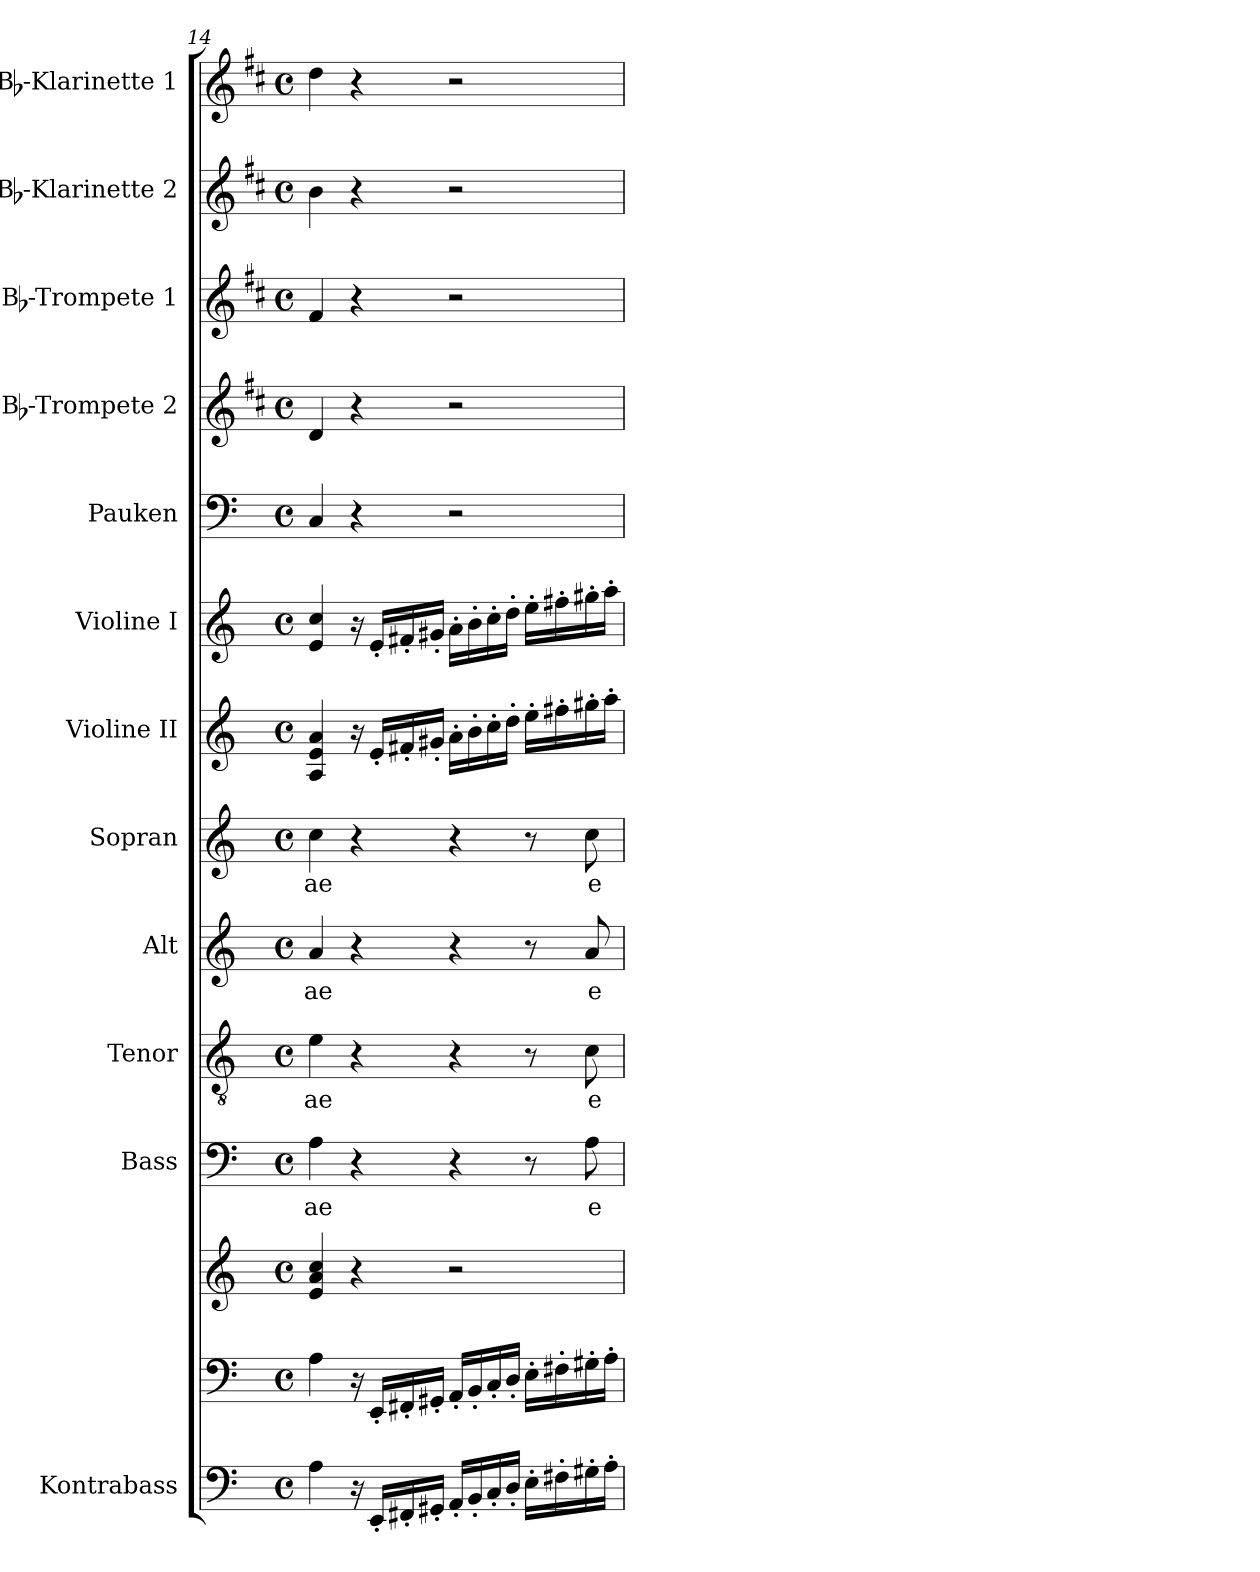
**kern	**kern	**kern	**kern	**text	**kern	**text	**kern	**text	**kern	**text	**kern	**kern	**kern	**kern	**kern	**kern	**kern
*part13	*part12	*part12	*part11	*part11	*part10	*part10	*part9	*part9	*part8	*part8	*part7	*part6	*part5	*part4	*part3	*part2	*part1
*staff14	*staff13	*staff12	*staff11	*staff11	*staff10	*staff10	*staff9	*staff9	*staff8	*staff8	*staff7	*staff6	*staff5	*staff4	*staff3	*staff2	*staff1
*I"Kontrabass	*	*	*I"Bass	*	*I"Tenor	*	*I"Alt	*	*I"Sopran	*	*I"Violine II	*I"Violine I	*I"Pauken	*I"Bb-Trompete 2	*I"Bb-Trompete 1	*I"Bb-Klarinette 2	*I"Bb-Klarinette 1
*I'Kb.	*	*	*I'B.	*	*I'T.	*	*I'A.	*	*I'S.	*	*I'Vl. II	*I'Vl. I	*I'Pk.	*I'Bb Trp. 2	*I'Bb Trp. 1	*I'Bb Kl. 2	*I'Bb Kl. 1
*clefF4	*clefF4	*clefG2	*clefF4	*	*clefGv2	*	*clefG2	*	*clefG2	*	*clefG2	*clefG2	*clefF4	*clefG2	*clefG2	*clefG2	*clefG2
*ITrd7c12	*	*	*	*	*	*	*	*	*	*	*	*	*	*ITrd1c2	*ITrd1c2	*ITrd1c2	*ITrd1c2
*k[]	*k[]	*k[]	*k[]	*	*k[]	*	*k[]	*	*k[]	*	*k[]	*k[]	*k[]	*k[]	*k[]	*k[]	*k[]
*C:	*C:	*C:	*C:	*	*C:	*	*C:	*	*C:	*	*C:	*C:	*C:	*C:	*C:	*C:	*C:
*M4/4	*M4/4	*M4/4	*M4/4	*	*M4/4	*	*M4/4	*	*M4/4	*	*M4/4	*M4/4	*M4/4	*M4/4	*M4/4	*M4/4	*M4/4
*met(c)	*met(c)	*met(c)	*met(c)	*	*met(c)	*	*met(c)	*	*met(c)	*	*met(c)	*met(c)	*met(c)	*met(c)	*met(c)	*met(c)	*met(c)
=14	=14	=14	=14	=14	=14	=14	=14	=14	=14	=14	=14	=14	=14	=14	=14	=14	=14
!	!	!	!	!LO:LY:b	!	!LO:LY:b	!	!LO:LY:b	!	!LO:LY:b	!	!	!	!	!	!	!
4AA\	4A\	4e/ 4a/ 4cc/	4A\	-ae	4e\	-ae	4a/	-ae	4cc\	-ae	4A/ 4e/ 4a/	4e/ 4cc/	4C/	4c/	4e/	4a\	4cc\
16r	16r	4r	4r	.	4r	.	4r	.	4r	.	16r	16r	4r	4r	4r	4r	4r
16EEE'</LL	16EE'</LL	.	.	.	.	.	.	.	.	.	16e'</LL	16e'</LL	.	.	.	.	.
16FFF#X'</	16FF#X'</	.	.	.	.	.	.	.	.	.	16f#X'</	16f#X'</	.	.	.	.	.
16GGG#X'</JJ	16GG#X'</JJ	.	.	.	.	.	.	.	.	.	16g#X'</JJ	16g#X'</JJ	.	.	.	.	.
16AAA'</LL	16AA'</LL	2r	4r	.	4r	.	4r	.	4r	.	16a'>\LL	16a'>\LL	2r	2r	2r	2r	2r
16BBB'</	16BB'</	.	.	.	.	.	.	.	.	.	16b'>\	16b'>\	.	.	.	.	.
16CC'</	16C'</	.	.	.	.	.	.	.	.	.	16cc'>\	16cc'>\	.	.	.	.	.
16DD'</JJ	16D'</JJ	.	.	.	.	.	.	.	.	.	16dd'>\JJ	16dd'>\JJ	.	.	.	.	.
16EE'>\LL	16E'>\LL	.	8r	.	8r	.	8r	.	8r	.	16ee'>\LL	16ee'>\LL	.	.	.	.	.
16FF#X'>\	16F#X'>\	.	.	.	.	.	.	.	.	.	16ff#X'>\	16ff#X'>\	.	.	.	.	.
!	!	!	!	!LO:LY:b	!	!LO:LY:b	!	!LO:LY:b	!	!LO:LY:b	!	!	!	!	!	!	!
16GG#X'>\	16G#X'>\	.	8A\	e-	8c\	e-	8a/	e-	8cc\	e-	16gg#X'>\	16gg#X'>\	.	.	.	.	.
16AA'>\JJ	16A'>\JJ	.	.	.	.	.	.	.	.	.	16aa'>\JJ	16aa'>\JJ	.	.	.	.	.
=	=	=	=	=	=	=	=	=	=	=	=	=	=	=	=	=	=
*-	*-	*-	*-	*-	*-	*-	*-	*-	*-	*-	*-	*-	*-	*-	*-	*-	*-
